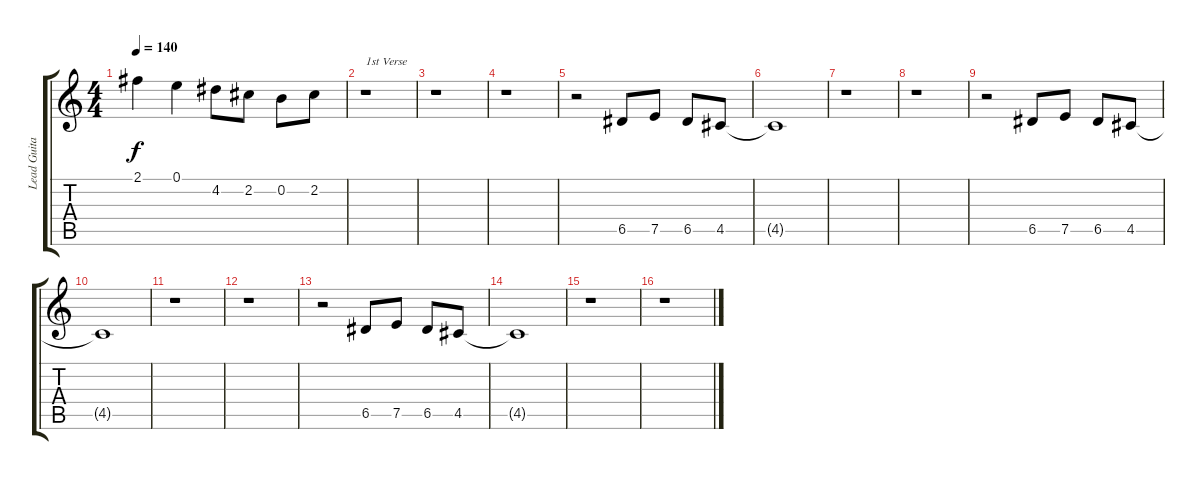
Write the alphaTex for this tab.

\track ("Lead Guitar" "Lead Guita") {instrument electricguitarclean}
\staff {score tabs}
\tuning (E4 B3 G3 D3 A2 E2) {hide}
\ts (4 4)
\tempo 140
\clef g2
\ks c
2.1{t}.4{dy f} 0.1.4 4.2.8 2.2.8 0.2.8 2.2.8 |
r.1{txt "1st Verse"} |
r.1 |
r.1 |
r.2 6.5.8 7.5.8 6.5.8 4.5.8 |
4.5{t}.1 |
r.1 |
r.1 |
r.2 6.5.8 7.5.8 6.5.8 4.5.8 |
4.5{t}.1 |
r.1 |
r.1 |
r.2 6.5.8 7.5.8 6.5.8 4.5.8 |
4.5{t}.1 |
r.1 |
r.1
